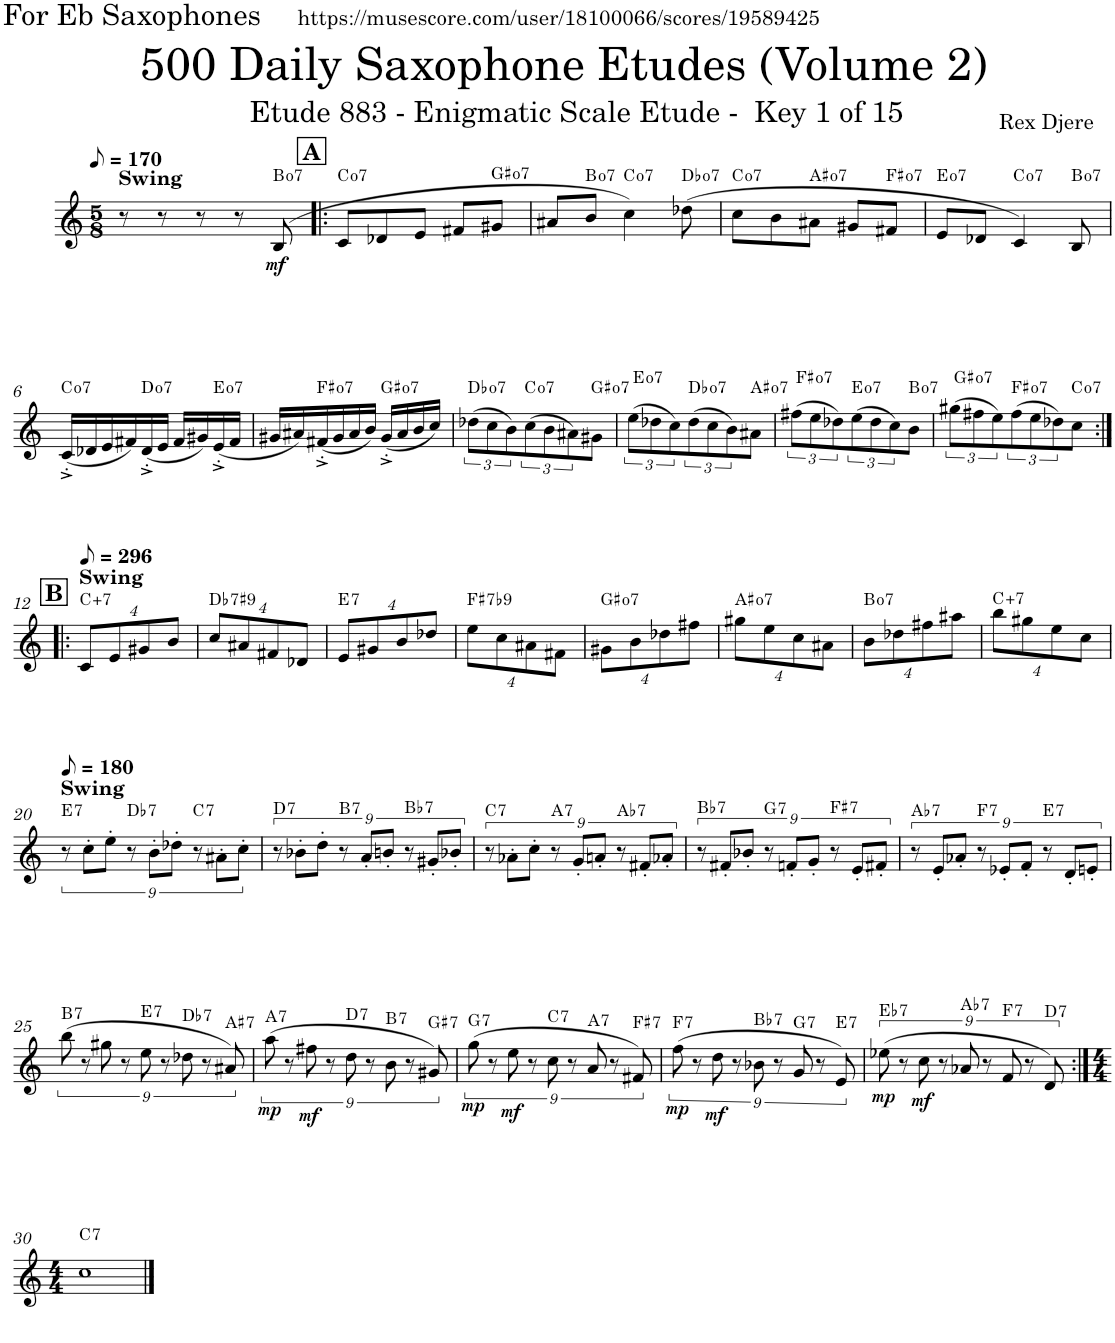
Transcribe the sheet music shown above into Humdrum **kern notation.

**kern	**dynam	**harte
*part1	*part1	*part1
*staff1	*staff1	*
*I"Alto Saxophone	*	*
*I'A. Sax.	*	*
*clefG2	*	*
*Trd5c9	*	*
*k[]	*	*
*M5/8	*	*
*MM85	*	*
=1	=1	=1
!LO:TX:a:B:t=Swing	!	!
8r	.	.
8r	.	.
8r	.	.
8r	.	.
!	!LO:DY:b	!LO:H:kt=7
(8B/	mf	B:dim7
!!LO:REH:place=s1:a:B:cj:fs=14:t=A
=2!|:	=2!|:	=2!|:
!	!	!LO:H:kt=7
8c/L	.	C:dim7
8d-X/	.	.
8e/J	.	.
8f#X/L	.	.
!	!	!LO:H:kt=7
8g#X/J	.	G#:dim7
=3	=3	=3
8a#X/L	.	.
!	!	!LO:H:kt=7
8b/J	.	B:dim7
!	!	!LO:H:kt=7
4cc\)	.	C:dim7
!	!	!LO:H:kt=7
(8dd-X\	.	Db:dim7
=4	=4	=4
!	!	!LO:H:kt=7
8cc\L	.	C:dim7
8b\	.	.
!	!	!LO:H:kt=7
8a#X\J	.	A#:dim7
8g#X/L	.	.
!	!	!LO:H:kt=7
8f#X/J	.	F#:dim7
=5	=5	=5
!	!	!LO:H:kt=7
8e/L	.	E:dim7
8d-X/J	.	.
!	!	!LO:H:kt=7
4c/)	.	C:dim7
!	!	!LO:H:kt=7
8B/	.	B:dim7
!!LO:LB:g=z
=6	=6	=6
!	!	!LO:H:kt=7
(16c^'/LL	.	C:dim7
16d-X/	.	.
16e/	.	.
16f#X/)	.	.
!	!	!LO:H:kt=7
(16d-^'/	.	D:dim7
16e/JJ	.	.
16f#/LL	.	.
16g#X/)	.	.
!	!	!LO:H:kt=7
(16e^'/	.	E:dim7
16f#/JJ	.	.
=7	=7	=7
16g#X/LL	.	.
16a#X/)	.	.
!	!	!LO:H:kt=7
(16f#X^'/	.	F#:dim7
16g#/	.	.
16a#/	.	.
16b/JJ)	.	.
!	!	!LO:H:kt=7
(16g#^'/LL	.	G#:dim7
16a#/	.	.
16b/	.	.
16cc/JJ)	.	.
=8	=8	=8
!	!	!LO:H:kt=7
(12dd-X\L	.	Db:dim7
12cc\	.	.
12b\)	.	.
!	!	!LO:H:kt=7
(12cc\	.	C:dim7
12b\	.	.
12a#X\)	.	.
!	!	!LO:H:kt=7
8g#X\J	.	G#:dim7
=9	=9	=9
!	!	!LO:H:kt=7
(12ee\L	.	E:dim7
12dd-X\	.	.
12cc\)	.	.
!	!	!LO:H:kt=7
(12dd-\	.	Db:dim7
12cc\	.	.
12b\)	.	.
!	!	!LO:H:kt=7
8a#X\J	.	A#:dim7
=10	=10	=10
!	!	!LO:H:kt=7
(12ff#X\L	.	F#:dim7
12ee\	.	.
12dd-X\)	.	.
!	!	!LO:H:kt=7
(12ee\	.	E:dim7
12dd-\	.	.
12cc\)	.	.
!	!	!LO:H:kt=7
8b\J	.	B:dim7
=11	=11	=11
!	!	!LO:H:kt=7
(12gg#X\L	.	G#:dim7
12ff#X\	.	.
12ee\)	.	.
!	!	!LO:H:kt=7
(12ff#\	.	F#:dim7
12ee\	.	.
12dd-X\)	.	.
!	!	!LO:H:kt=7
8cc\J	.	C:dim7
!!LO:LB:g=z
=12:|!|:	=12:|!|:	=12:|!|:
!!LO:REH:place=s1:a:B:cj:fs=14:t=B
*Xbrackettup	*	*
*MM148	*	*
!LO:TX:a:B:t=Swing	!	!LO:H:kt=7
32%5c/L	.	C:aug(b7)
32%5e/	.	.
32%5g#X/	.	.
32%5b/J	.	.
=13	=13	=13
!	!	!LO:H:kt=7
32%5cc/L	.	Db:7(#9)
32%5a#X/	.	.
32%5f#X/	.	.
32%5d-X/J	.	.
=14	=14	=14
!	!	!LO:H:kt=7
32%5e/L	.	E:7
32%5g#X/	.	.
32%5b/	.	.
32%5dd-X/J	.	.
=15	=15	=15
!	!	!LO:H:kt=7
32%5ee\L	.	F#:7(b9)
32%5cc\	.	.
32%5a#X\	.	.
32%5f#X\J	.	.
=16	=16	=16
!	!	!LO:H:kt=7
32%5g#X\L	.	G#:dim7
32%5b\	.	.
32%5dd-X\	.	.
32%5ff#X\J	.	.
=17	=17	=17
!	!	!LO:H:kt=7
32%5gg#X\L	.	A#:dim7
32%5ee\	.	.
32%5cc\	.	.
32%5a#X\J	.	.
=18	=18	=18
!	!	!LO:H:kt=7
32%5b\L	.	B:dim7
32%5dd-X\	.	.
32%5ff#X\	.	.
32%5aa#X\J	.	.
=19	=19	=19
!	!	!LO:H:kt=7
32%5bb\L	.	C:aug(b7)
32%5gg#X\	.	.
32%5ee\	.	.
32%5cc\J	.	.
!!LO:LB:g=z
=20	=20	=20
*brackettup	*	*
*MM90	*	*
!LO:TX:a:B:t=Swing	!	!LO:H:kt=7
72%5r	.	E:7
72%5cc'\L	.	.
72%5ee'\J	.	.
!	!	!LO:H:kt=7
72%5r	.	Db:7
72%5b'\L	.	.
72%5dd-X'\J	.	.
!	!	!LO:H:kt=7
72%5r	.	C:7
72%5a#X'\L	.	.
72%5cc'\J	.	.
=21	=21	=21
!	!	!LO:H:kt=7
72%5r	.	D:7
72%5b-X'\L	.	.
72%5dd'\J	.	.
!	!	!LO:H:kt=7
72%5r	.	B:7
72%5a'/L	.	.
72%5bn'/J	.	.
!	!	!LO:H:kt=7
72%5r	.	Bb:7
72%5g#X'/L	.	.
72%5b-X'/J	.	.
=22	=22	=22
!	!	!LO:H:kt=7
72%5r	.	C:7
72%5a-X'\L	.	.
72%5cc'\J	.	.
!	!	!LO:H:kt=7
72%5r	.	A:7
72%5g'/L	.	.
72%5an'/J	.	.
!	!	!LO:H:kt=7
72%5r	.	Ab:7
72%5f#X'/L	.	.
72%5a-X'/J	.	.
=23	=23	=23
!	!	!LO:H:kt=7
72%5r	.	Bb:7
72%5f#X'/L	.	.
72%5b-X'/J	.	.
!	!	!LO:H:kt=7
72%5r	.	G:7
72%5fn'/L	.	.
72%5g'/J	.	.
!	!	!LO:H:kt=7
72%5r	.	F#:7
72%5e'/L	.	.
72%5f#X'/J	.	.
=24	=24	=24
!	!	!LO:H:kt=7
72%5r	.	Ab:7
72%5e'/L	.	.
72%5a-X'/J	.	.
!	!	!LO:H:kt=7
72%5r	.	F:7
72%5e-X'/L	.	.
72%5f'/J	.	.
!	!	!LO:H:kt=7
72%5r	.	E:7
72%5d'/L	.	.
72%5en'/J	.	.
!!LO:LB:g=z
=25	=25	=25
!	!	!LO:H:kt=7
(72%5bb\	.	B:7
72%5r	.	.
72%5gg#X\	.	.
72%5r	.	.
!	!	!LO:H:kt=7
72%5ee\	.	E:7
72%5r	.	.
!	!	!LO:H:kt=7
72%5dd-X\	.	Db:7
72%5r	.	.
!	!	!LO:H:kt=7
72%5a#X/)	.	A#:7
=26	=26	=26
!	!LO:DY:b	!LO:H:kt=7
(72%5aa\	mp	A:7
72%5r	.	.
!	!LO:DY:b	!
72%5ff#X\	mf	.
72%5r	.	.
!	!	!LO:H:kt=7
72%5dd\	.	D:7
72%5r	.	.
!	!	!LO:H:kt=7
72%5b\	.	B:7
72%5r	.	.
!	!	!LO:H:kt=7
72%5g#X/)	.	G#:7
=27	=27	=27
!	!LO:DY:b	!LO:H:kt=7
(72%5gg\	mp	G:7
72%5r	.	.
!	!LO:DY:b	!
72%5ee\	mf	.
72%5r	.	.
!	!	!LO:H:kt=7
72%5cc\	.	C:7
72%5r	.	.
!	!	!LO:H:kt=7
72%5a/	.	A:7
72%5r	.	.
!	!	!LO:H:kt=7
72%5f#X/)	.	F#:7
=28	=28	=28
!	!LO:DY:b	!LO:H:kt=7
(72%5ff\	mp	F:7
72%5r	.	.
!	!LO:DY:b	!
72%5dd\	mf	.
72%5r	.	.
!	!	!LO:H:kt=7
72%5b-X\	.	Bb:7
72%5r	.	.
!	!	!LO:H:kt=7
72%5g/	.	G:7
72%5r	.	.
!	!	!LO:H:kt=7
72%5e/)	.	E:7
=29	=29	=29
!	!LO:DY:b	!LO:H:kt=7
(72%5ee-X\	mp	Eb:7
72%5r	.	.
!	!LO:DY:b	!
72%5cc\	mf	.
72%5r	.	.
!	!	!LO:H:kt=7
72%5a-X/	.	Ab:7
72%5r	.	.
!	!	!LO:H:kt=7
72%5f/	.	F:7
72%5r	.	.
!	!	!LO:H:kt=7
72%5d/)	.	D:7
!!LO:LB:g=z
=30:|!	=30:|!	=30:|!
*M4/4	*	*
!	!	!LO:H:kt=7
1cc	.	C:7
==	==	==
*-	*-	*-
